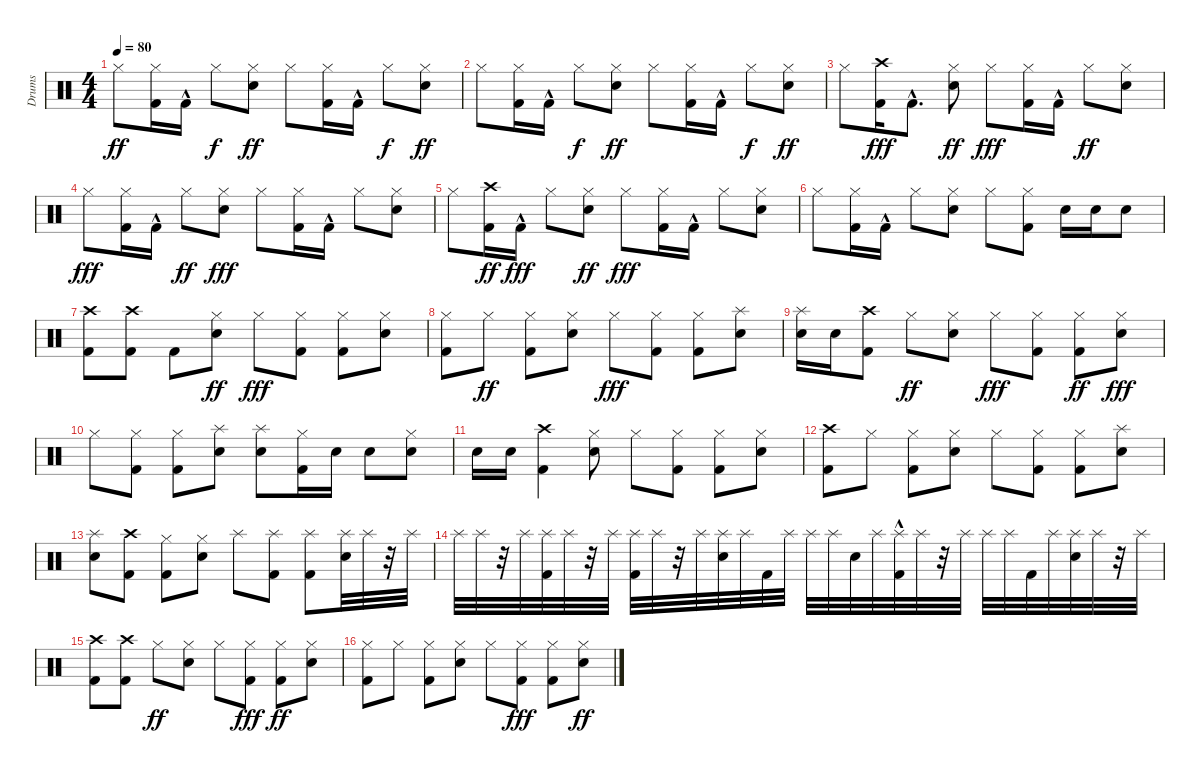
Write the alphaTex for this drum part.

\track ("Drums               " "Drums     ") {instrument percussion}
\staff {score}
\articulation defaults
\ts (4 4)
\tempo 80
\clef neutral
\ks c "Hi-Hat (closed)".8{dy ff}
("Kick (hit) 2" "Hi-Hat (closed)").16 "Kick (hit) 2"{hac}.16 "Hi-Hat (closed)".8{dy f} ("Snare (hit) 2" "Hi-Hat (closed)").8{dy ff} "Hi-Hat (closed)".8 ("Kick (hit) 2" "Hi-Hat (closed)").16 "Kick (hit) 2"{hac}.16 "Hi-Hat (closed)".8{dy f} ("Snare (hit) 2" "Hi-Hat (closed)").8{dy ff} |
"Hi-Hat (closed)".8 ("Kick (hit) 2" "Hi-Hat (closed)").16 "Kick (hit) 2"{hac}.16 "Hi-Hat (closed)".8{dy f} ("Snare (hit) 2" "Hi-Hat (closed)").8{dy ff} "Hi-Hat (closed)".8 ("Kick (hit) 2" "Hi-Hat (closed)").16 "Kick (hit) 2"{hac}.16 "Hi-Hat (closed)".8{dy f} ("Snare (hit) 2" "Hi-Hat (closed)").8{dy ff} |
"Hi-Hat (closed)".8 ("Kick (hit) 2" "Crash high (hit)").16{dy fff} "Kick (hit) 2"{hac}.8{d} ("Snare (hit) 2" "Hi-Hat (closed)").8{dy ff} "Hi-Hat (closed)".8{dy fff} ("Kick (hit) 2" "Hi-Hat (closed)").16 "Kick (hit) 2"{hac}.16 "Hi-Hat (closed)".8{dy ff} ("Snare (hit) 2" "Hi-Hat (closed)").8 |
"Hi-Hat (closed)".8{dy fff} ("Kick (hit) 2" "Hi-Hat (closed)").16 "Kick (hit) 2"{hac}.16 "Hi-Hat (closed)".8{dy ff} ("Snare (hit) 2" "Hi-Hat (closed)").8{dy fff} "Hi-Hat (closed)".8 ("Kick (hit) 2" "Hi-Hat (closed)").16 "Kick (hit) 2"{hac}.16 "Hi-Hat (closed)".8 ("Snare (hit) 2" "Hi-Hat (closed)").8 |
"Hi-Hat (closed)".8 ("Kick (hit) 2" "Crash high (hit)").16{dy ff} "Kick (hit) 2"{hac}.16{dy fff} "Hi-Hat (closed)".8 ("Snare (hit) 2" "Hi-Hat (closed)").8{dy ff} "Hi-Hat (closed)".8{dy fff} ("Kick (hit) 2" "Hi-Hat (closed)").16 "Kick (hit) 2"{hac}.16 "Hi-Hat (closed)".8 ("Snare (hit) 2" "Hi-Hat (closed)").8 |
"Hi-Hat (closed)".8 ("Kick (hit) 2" "Hi-Hat (closed)").16 "Kick (hit) 2"{hac}.16 "Hi-Hat (closed)".8 ("Snare (hit) 2" "Hi-Hat (closed)").8 "Hi-Hat (closed)".8 ("Kick (hit) 2" "Hi-Hat (closed)").8 "Snare (hit) 2".16 "Snare (hit) 2".16 "Snare (hit) 2".8 |
("Kick (hit) 2" "Crash high (hit)").8 ("Kick (hit) 2" "Crash high (hit)").8 "Kick (hit) 2".8 ("Snare (hit) 2" "Hi-Hat (closed)").8{dy ff} "Hi-Hat (closed)".8{dy fff} ("Kick (hit) 2" "Hi-Hat (closed)").8 ("Kick (hit) 2" "Hi-Hat (closed)").8 ("Snare (hit) 2" "Hi-Hat (closed)").8 |
("Kick (hit) 2" "Hi-Hat (closed)").8 "Hi-Hat (closed)".8{dy ff} ("Kick (hit) 2" "Hi-Hat (closed)").8 ("Snare (hit) 2" "Hi-Hat (closed)").8 "Hi-Hat (closed)".8{dy fff} ("Kick (hit) 2" "Hi-Hat (closed)").8 ("Kick (hit) 2" "Hi-Hat (closed)").8 ("Snare (hit) 2" "Splash (hit)").8 |
("Snare (hit) 2" "Splash (hit)").16 "Snare (hit) 2".16 ("Kick (hit) 2" "Crash high (hit)").8 "Hi-Hat (closed)".8{dy ff} ("Snare (hit) 2" "Hi-Hat (closed)").8 "Hi-Hat (closed)".8{dy fff} ("Kick (hit) 2" "Hi-Hat (closed)").8 ("Kick (hit) 2" "Hi-Hat (closed)").8{dy ff} ("Snare (hit) 2" "Hi-Hat (closed)").8{dy fff} |
"Hi-Hat (closed)".8 ("Kick (hit) 2" "Hi-Hat (closed)").8 ("Kick (hit) 2" "Hi-Hat (closed)").8 ("Snare (hit) 2" "Splash (hit)").8 ("Snare (hit) 2" "Splash (hit)").8 ("Kick (hit) 2" "Hi-Hat (closed)").16 "Snare (hit) 2".16 "Snare (hit) 2".8 ("Snare (hit) 2" "Hi-Hat (closed)").8 |
"Snare (hit) 2".16 "Snare (hit) 2".16 ("Kick (hit) 2" "Crash high (hit)").4 ("Snare (hit) 2" "Hi-Hat (closed)").8 "Hi-Hat (closed)".8 ("Kick (hit) 2" "Hi-Hat (closed)").8 ("Kick (hit) 2" "Hi-Hat (closed)").8 ("Snare (hit) 2" "Hi-Hat (closed)").8 |
("Kick (hit) 2" "Crash high (hit)").8 "Hi-Hat (closed)".8 ("Kick (hit) 2" "Hi-Hat (closed)").8 ("Snare (hit) 2" "Hi-Hat (closed)").8 "Hi-Hat (closed)".8 ("Kick (hit) 2" "Hi-Hat (closed)").8 ("Kick (hit) 2" "Hi-Hat (closed)").8 ("Snare (hit) 2" "Splash (hit)").8 |
("Snare (hit) 2" "Splash (hit)").8 ("Kick (hit) 2" "Crash high (hit)").8 ("Kick (hit) 2" "Hi-Hat (closed)").8 ("Snare (hit) 2" "Hi-Hat (closed)").8 "Splash (hit)".8 ("Kick (hit) 2" "Splash (hit)").8 ("Kick (hit) 2" "Splash (hit)").8 ("Snare (hit) 2" "Splash (hit)").32 "Splash (hit)".32 r.32 "Splash (hit)".32 |
"Splash (hit)".32 "Splash (hit)".32 r.32 "Splash (hit)".32 ("Kick (hit) 2" "Splash (hit)").32 "Splash (hit)".32 r.32 "Splash (hit)".32 ("Kick (hit) 2" "Splash (hit)").32 "Splash (hit)".32 r.32 "Splash (hit)".32 ("Snare (hit) 2" "Splash (hit)").32 "Splash (hit)".32 "Kick (hit) 2".32 "Splash (hit)".32 "Splash (hit)".32 "Splash (hit)".32 "Snare (hit) 2".32 "Splash (hit)".32 ("Kick (hit) 2"{hac} "Splash (hit)").32 "Splash (hit)".32 r.32 "Splash (hit)".32 "Splash (hit)".32 "Splash (hit)".32 "Kick (hit) 2".32 "Splash (hit)".32 ("Snare (hit) 2" "Splash (hit)").32 "Splash (hit)".32 r.32 "Splash (hit)".32 |
("Kick (hit) 2" "Crash high (hit)").8 ("Kick (hit) 2" "Crash high (hit)").8 "Hi-Hat (closed)".8{dy ff} ("Snare (hit) 2" "Hi-Hat (closed)").8 "Hi-Hat (closed)".8 ("Kick (hit) 2" "Hi-Hat (closed)").8{dy fff} ("Kick (hit) 2" "Hi-Hat (closed)").8{dy ff} ("Snare (hit) 2" "Hi-Hat (closed)").8 |
("Kick (hit) 2" "Hi-Hat (closed)").8 "Hi-Hat (closed)".8 ("Kick (hit) 2" "Hi-Hat (closed)").8 ("Snare (hit) 2" "Hi-Hat (closed)").8 "Hi-Hat (closed)".8 ("Kick (hit) 2" "Hi-Hat (closed)").8{dy fff} ("Kick (hit) 2" "Hi-Hat (closed)").8 ("Snare (hit) 2" "Hi-Hat (closed)").8{dy ff}
